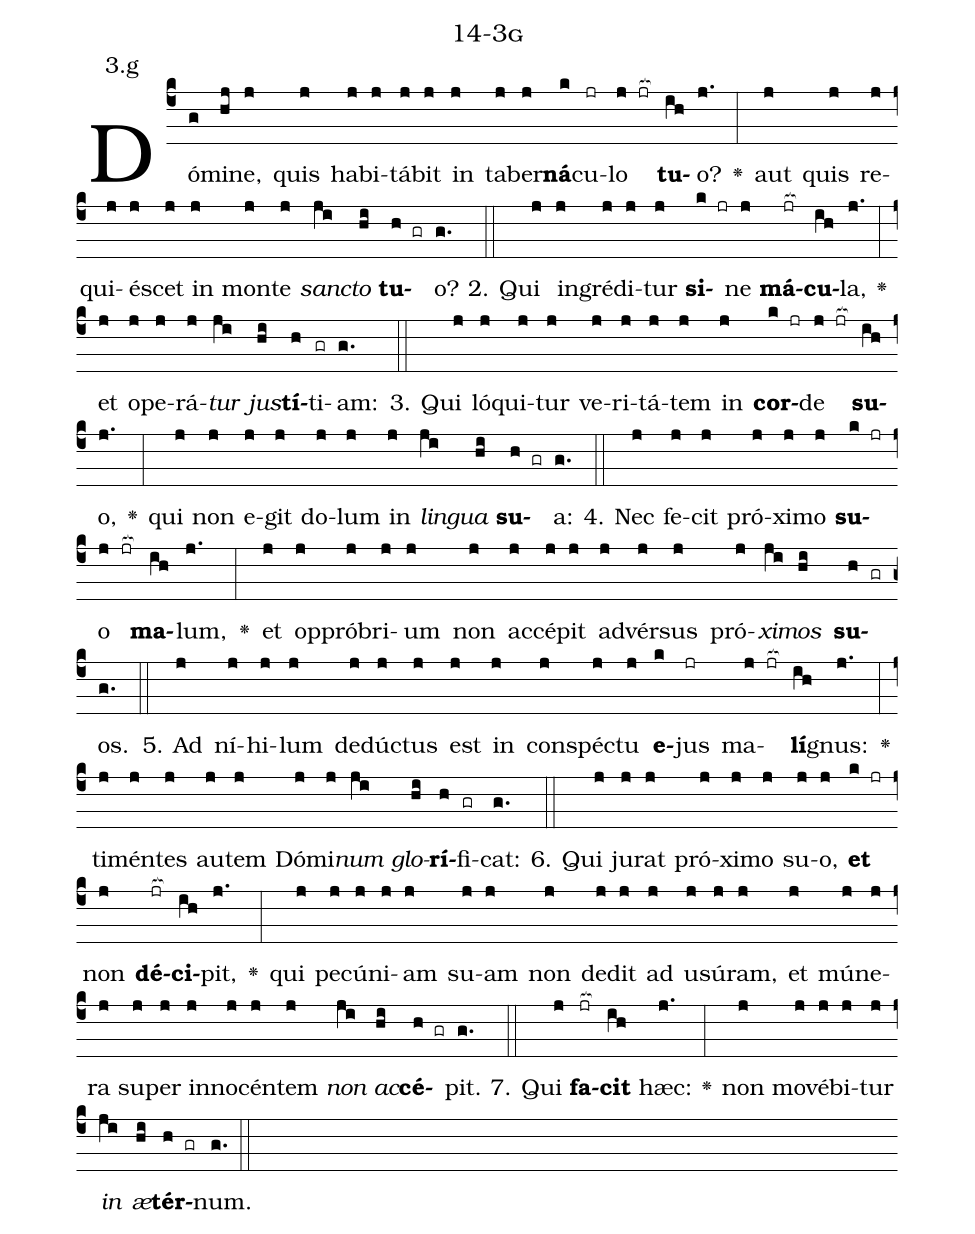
name: 14-3g;
annotation: 3.g;
%%
(c4)Dó(g)mi(hj)ne,(j) quis(j) ha(j)bi(j)tá(j)bit(j) in(j) ta(j)ber(j)<b>ná</b>(k)cu(jr)lo(j jr[ocb:1{]) <b>tu</b>(ih[ocb:0}])o?(j.) <v>\greheightstar</v>(:) aut(j) quis(j) re(j)qui(j)é(j)scet(j) in(j) mon(j)te(j) <i>sanc</i>(ji)<i>to</i>(hi) <b>tu</b>(h gr)o?(g.) (::)
2. Qui(j) in(j)gré(j)di(j)tur(j) <b>si</b>(k jr)ne(j) <b>má</b>(jr[ocb:1{])<b>cu</b>(ih[ocb:0}])la,(j.) <v>\greheightstar</v>(:) et(j) o(j)pe(j)rá(j)<i>tur</i>(ji) <i>jus</i>(hi)<b>tí</b>(h)ti(gr)am:(g.) (::)
3. Qui(j) ló(j)qui(j)tur(j) ve(j)ri(j)tá(j)tem(j) in(j) <b>cor</b>(k jr)de(j jr[ocb:1{]) <b>su</b>(ih[ocb:0}])o,(j.) <v>\greheightstar</v>(:) qui(j) non(j) e(j)git(j) do(j)lum(j) in(j) <i>lin</i>(ji)<i>gua</i>(hi) <b>su</b>(h gr)a:(g.) (::)
4. Nec(j) fe(j)cit(j) pró(j)xi(j)mo(j) <b>su</b>(k jr)o(j jr[ocb:1{]) <b>ma</b>(ih[ocb:0}])lum,(j.) <v>\greheightstar</v>(:) et(j) op(j)pró(j)bri(j)um(j) non(j) ac(j)cé(j)pit(j) ad(j)vér(j)sus(j) pró(j)<i>xi</i>(ji)<i>mos</i>(hi) <b>su</b>(h gr)os.(g.) (::)
5. Ad(j) ní(j)hi(j)lum(j) de(j)dúc(j)tus(j) est(j) in(j) con(j)spéc(j)tu(j) <b>e</b>(k)jus(jr) ma(j jr[ocb:1{])<b>lí</b>(ih[ocb:0}])gnus:(j.) <v>\greheightstar</v>(:) ti(j)mén(j)tes(j) au(j)tem(j) Dó(j)mi(j)<i>num</i>(ji) <i>glo</i>(hi)<b>rí</b>(h)fi(gr)cat:(g.) (::)
6. Qui(j) ju(j)rat(j) pró(j)xi(j)mo(j) su(j)o,(j) <b>et</b>(k jr) non(j) <b>dé</b>(jr[ocb:1{])<b>ci</b>(ih[ocb:0}])pit,(j.) <v>\greheightstar</v>(:) qui(j) pe(j)cú(j)ni(j)am(j) su(j)am(j) non(j) de(j)dit(j) ad(j) u(j)sú(j)ram,(j) et(j) mú(j)ne(j)ra(j) su(j)per(j) in(j)no(j)cén(j)tem(j) <i>non</i>(ji) <i>ac</i>(hi)<b>cé</b>(h gr)pit.(g.) (::)
7. Qui(j) <b>fa</b>(jr[ocb:1{])<b>cit</b>(ih[ocb:0}]) hæc:(j.) <v>\greheightstar</v>(:) non(j) mo(j)vé(j)bi(j)tur(j) <i>in</i>(ji) <i>æ</i>(hi)<b>tér</b>(h gr)num.(g.) (::)
